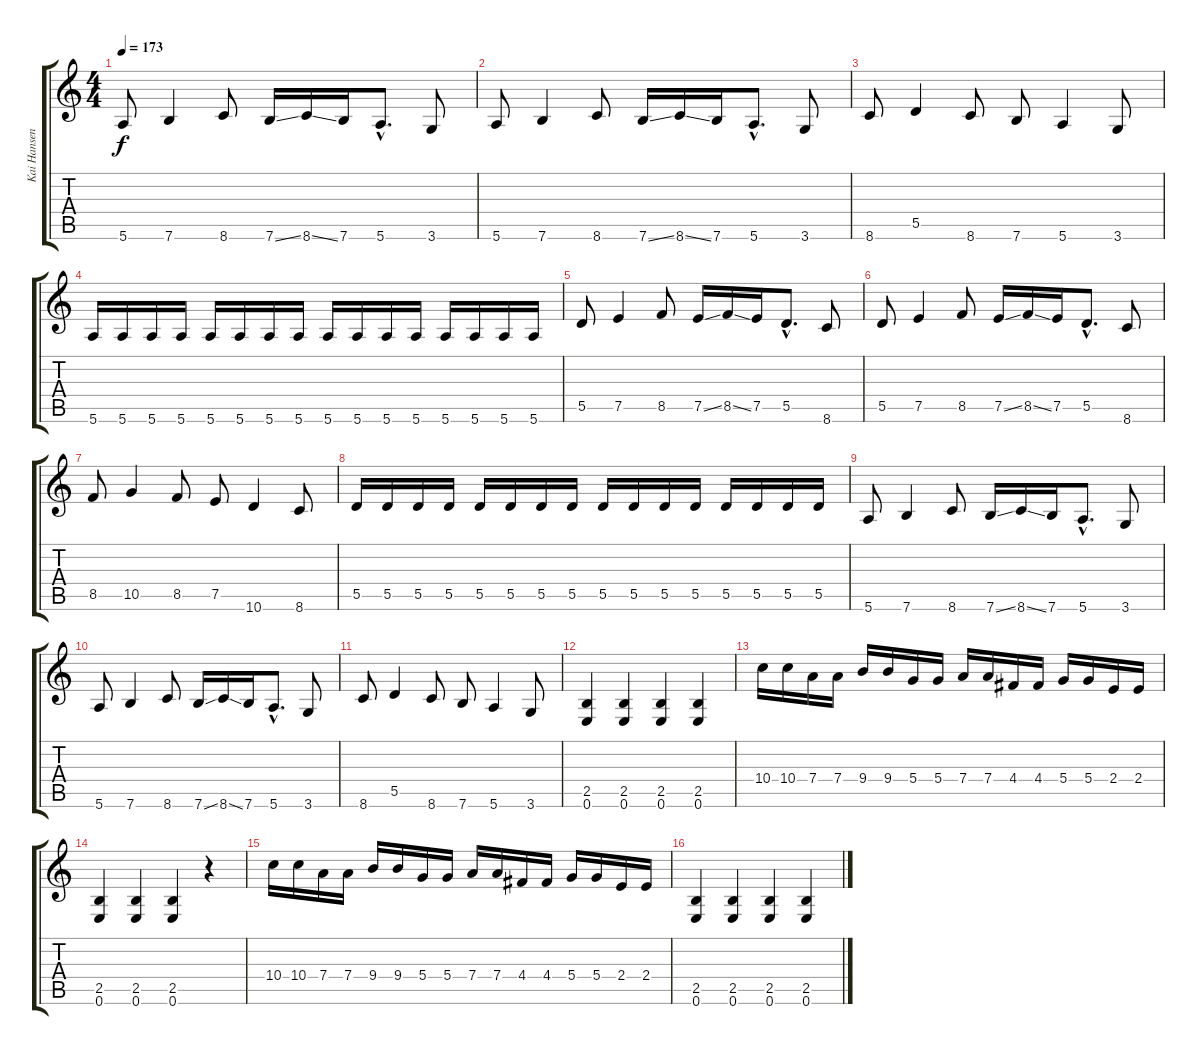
\track ("Kai Hansen" "Kai Hansen") {instrument overdrivenguitar}
\staff {score tabs}
\tuning (E4 B3 G3 D3 A2 E2) {hide}
\ts (4 4)
\tempo 173
\clef g2
\ks c
5.6.8{dy f} 7.6.4 8.6.8 7.6{ss}.16 8.6{ss}.16 7.6.16 5.6{hac}.8{d} 3.6.8 |
5.6.8 7.6.4 8.6.8 7.6{ss}.16 8.6{ss}.16 7.6.16 5.6{hac}.8{d} 3.6.8 |
8.6.8 5.5.4 8.6.8 7.6.8 5.6.4 3.6.8 |
5.6.16 5.6.16 5.6.16 5.6.16 5.6.16 5.6.16 5.6.16 5.6.16 5.6.16 5.6.16 5.6.16 5.6.16 5.6.16 5.6.16 5.6.16 5.6.16 |
5.5.8 7.5.4 8.5.8 7.5{ss}.16 8.5{ss}.16 7.5.16 5.5{hac}.8{d} 8.6.8 |
5.5.8 7.5.4 8.5.8 7.5{ss}.16 8.5{ss}.16 7.5.16 5.5{hac}.8{d} 8.6.8 |
8.5.8 10.5.4 8.5.8 7.5.8 10.6.4 8.6.8 |
5.5.16 5.5.16 5.5.16 5.5.16 5.5.16 5.5.16 5.5.16 5.5.16 5.5.16 5.5.16 5.5.16 5.5.16 5.5.16 5.5.16 5.5.16 5.5.16 |
5.6.8 7.6.4 8.6.8 7.6{ss}.16 8.6{ss}.16 7.6.16 5.6{hac}.8{d} 3.6.8 |
5.6.8 7.6.4 8.6.8 7.6{ss}.16 8.6{ss}.16 7.6.16 5.6{hac}.8{d} 3.6.8 |
8.6.8 5.5.4 8.6.8 7.6.8 5.6.4 3.6.8 |
(2.5 0.6).4 (2.5 0.6).4 (2.5 0.6).4 (2.5 0.6).4 |
10.4.16 10.4.16 7.4.16 7.4.16 9.4.16 9.4.16 5.4.16 5.4.16 7.4.16 7.4.16 4.4.16 4.4.16 5.4.16 5.4.16 2.4.16 2.4.16 |
(2.5 0.6).4 (2.5 0.6).4 (2.5 0.6).4 r.4 |
10.4.16 10.4.16 7.4.16 7.4.16 9.4.16 9.4.16 5.4.16 5.4.16 7.4.16 7.4.16 4.4.16 4.4.16 5.4.16 5.4.16 2.4.16 2.4.16 |
(2.5 0.6).4 (2.5 0.6).4 (2.5 0.6).4 (2.5 0.6).4
